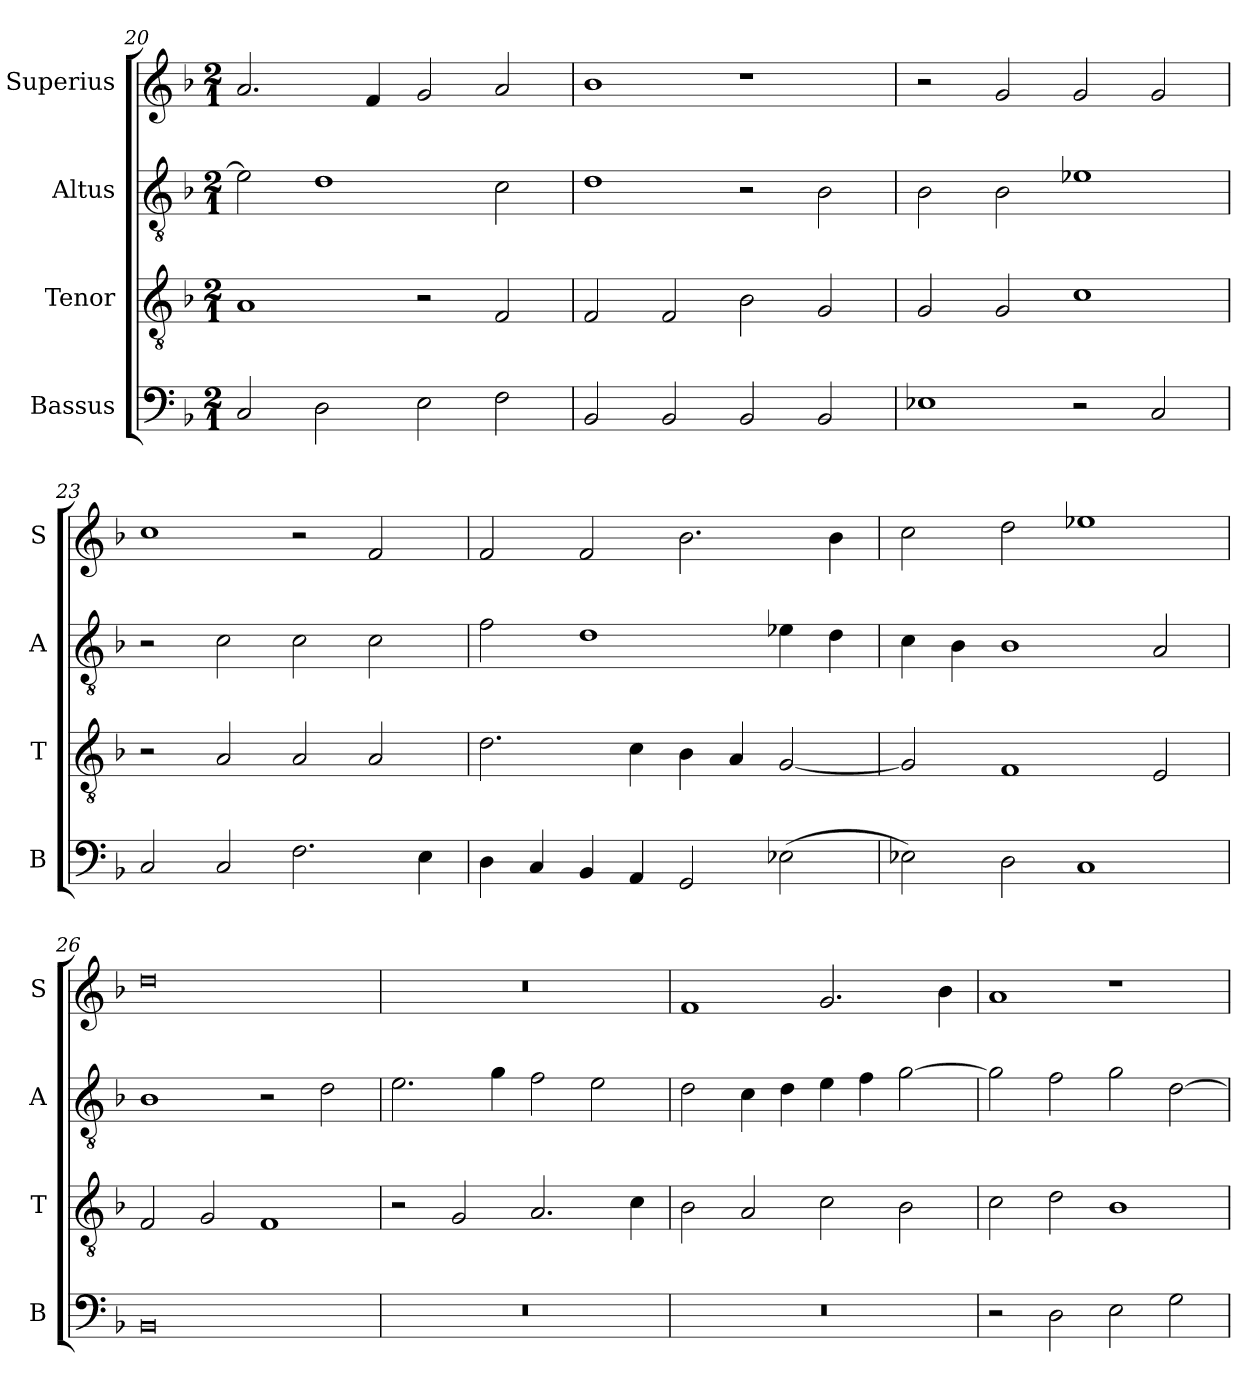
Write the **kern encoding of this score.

**kern	**kern	**kern	**kern
*part4	*part3	*part2	*part1
*staff4	*staff3	*staff2	*staff1
*I"Bassus	*I"Tenor	*I"Altus	*I"Superius
*I'B	*I'T	*I'A	*I'S
*clefF4	*clefGv2	*clefGv2	*clefG2
*k[b-]	*k[b-]	*k[b-]	*k[b-]
*F:	*F:	*F:	*F:
*M2/1	*M2/1	*M2/1	*M2/1
=20	=20	=20	=20
2C	1A	2e-]	2.a
2D	.	1d	.
.	.	.	4f
2E	2r	.	2g
2F	2F	2c	2a
=21	=21	=21	=21
2BB-	2F	1d	1b-
2BB-	2F	.	.
2BB-	2B-	2r	1r
2BB-	2G	2B-	.
=22	=22	=22	=22
1E-X	2G	2B-	2r
.	2G	2B-	2g
2r	1c	1e-X	2g
2C	.	.	2g
=23	=23	=23	=23
2C	2r	2r	1cc
2C	2A	2c	.
2.F	2A	2c	2r
.	2A	2c	2f
4E	.	.	.
=24	=24	=24	=24
4D	2.d	2f	2f
4C	.	.	.
4BB-	.	1d	2f
4AA	4c	.	.
2GG	4B-	.	2.b-
.	4A	.	.
(2E-X	[2G	4e-X	.
.	.	4d	4b-
=25	=25	=25	=25
2E-X)	2G]	4c	2cc
.	.	4B-	.
2D	1F	1B-	2dd
1C	.	.	1ee-X
.	2E	2A	.
=26	=26	=26	=26
0BB-	2F	1B-	0dd
.	2G	.	.
.	1F	2r	.
.	.	2d	.
=27	=27	=27	=27
0r	2r	2.e	0r
.	2G	.	.
.	.	4g	.
.	2.A	2f	.
.	.	2e	.
.	4c	.	.
=28	=28	=28	=28
0r	2B-	2d	1f
.	2A	4c	.
.	.	4d	.
.	2c	4e	2.g
.	.	4f	.
.	2B-	[2g	.
.	.	.	4b-
=29	=29	=29	=29
2r	2c	2g]	1a
2D	2d	2f	.
2E	1B-	2g	1r
2G	.	[2d	.
=	=	=	=
*-	*-	*-	*-
